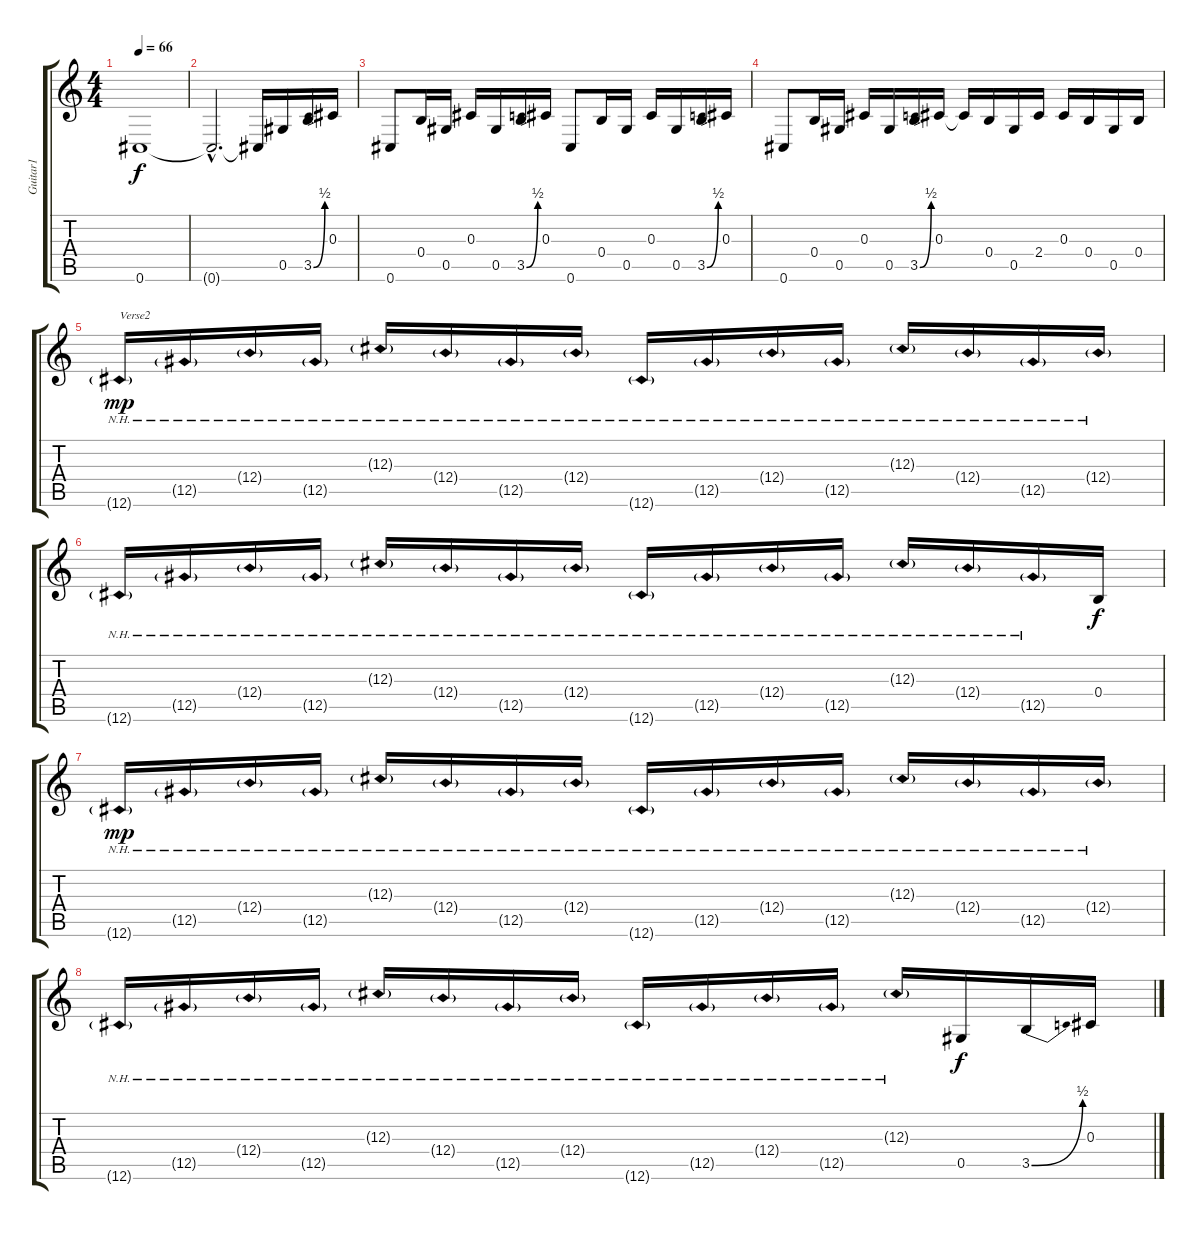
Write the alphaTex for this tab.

\track ("Guitar1" "Guitar1") {instrument acousticguitarsteel}
\staff {score tabs}
\tuning (B3 F3 Db3 B2 Ab2 Db2) {hide}
\ts (4 4)
\tempo 66
\clef g2
\ks c
0.6.1{dy f} |
0.6{hac t}.2{d} 0.6{t}.16 0.5.16 3.5{be (bend 0 0 60 2)}.16 0.3.16 |
0.6.8 0.4.16 0.5.16 0.3.16 0.5.16 3.5{be (bend 0 0 60 2)}.16 0.3.16 0.6.8 0.4.16 0.5.16 0.3.16 0.5.16 3.5{be (bend 0 0 60 2)}.16 0.3.16 |
0.6.8 0.4.16 0.5.16 0.3.16 0.5.16 3.5{be (bend 0 0 60 2)}.16 0.3.16 0.3{t}.16 0.4.16 0.5.16 2.4.16 0.3.16 0.4.16 0.5.16 0.4.16 |
12.6{nh g}.16{txt "Verse2" dy mp} 12.5{nh g}.16 12.4{nh g}.16 12.5{nh g}.16 12.3{nh g}.16 12.4{nh g}.16 12.5{nh g}.16 12.4{nh g}.16 12.6{nh g}.16 12.5{nh g}.16 12.4{nh g}.16 12.5{nh g}.16 12.3{nh g}.16 12.4{nh g}.16 12.5{nh g}.16 12.4{nh g}.16 |
12.6{nh g}.16 12.5{nh g}.16 12.4{nh g}.16 12.5{nh g}.16 12.3{nh g}.16 12.4{nh g}.16 12.5{nh g}.16 12.4{nh g}.16 12.6{nh g}.16 12.5{nh g}.16 12.4{nh g}.16 12.5{nh g}.16 12.3{nh g}.16 12.4{nh g}.16 12.5{nh g}.16 0.4.16{dy f} |
12.6{nh g}.16{dy mp} 12.5{nh g}.16 12.4{nh g}.16 12.5{nh g}.16 12.3{nh g}.16 12.4{nh g}.16 12.5{nh g}.16 12.4{nh g}.16 12.6{nh g}.16 12.5{nh g}.16 12.4{nh g}.16 12.5{nh g}.16 12.3{nh g}.16 12.4{nh g}.16 12.5{nh g}.16 12.4{nh g}.16 |
12.6{nh g}.16 12.5{nh g}.16 12.4{nh g}.16 12.5{nh g}.16 12.3{nh g}.16 12.4{nh g}.16 12.5{nh g}.16 12.4{nh g}.16 12.6{nh g}.16 12.5{nh g}.16 12.4{nh g}.16 12.5{nh g}.16 12.3{nh g}.16 0.5.16{dy f} 3.5{be (bend 0 0 60 2)}.16 0.3.16
